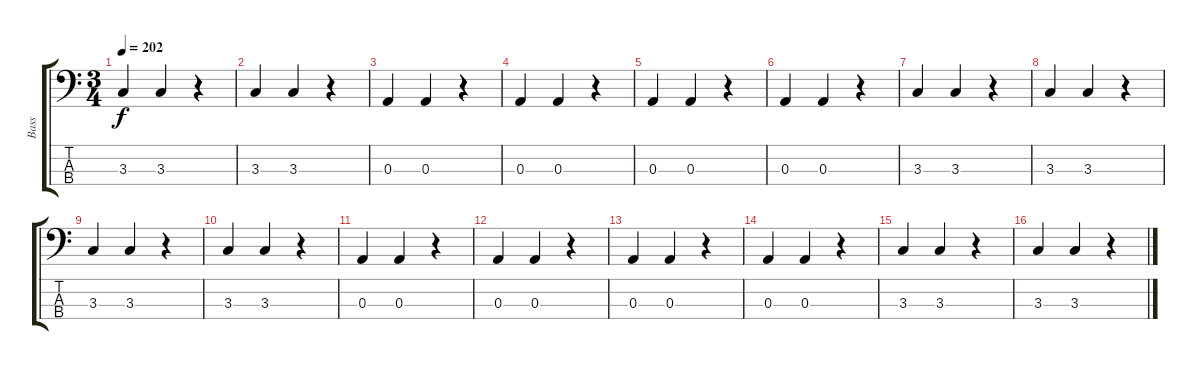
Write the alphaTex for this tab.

\track ("Bass" "Bass") {instrument electricbasspick}
\staff {score tabs}
\tuning (G2 D2 A1 D1) {hide}
\ts (3 4)
\tempo 202
\clef f4
\ks c
3.3.4{dy f} 3.3.4 r.4 |
3.3.4 3.3.4 r.4 |
0.3.4 0.3.4 r.4 |
0.3.4 0.3.4 r.4 |
0.3.4 0.3.4 r.4 |
0.3.4 0.3.4 r.4 |
3.3.4 3.3.4 r.4 |
3.3.4 3.3.4 r.4 |
3.3.4 3.3.4 r.4 |
3.3.4 3.3.4 r.4 |
0.3.4 0.3.4 r.4 |
0.3.4 0.3.4 r.4 |
0.3.4 0.3.4 r.4 |
0.3.4 0.3.4 r.4 |
3.3.4 3.3.4 r.4 |
3.3.4 3.3.4 r.4
